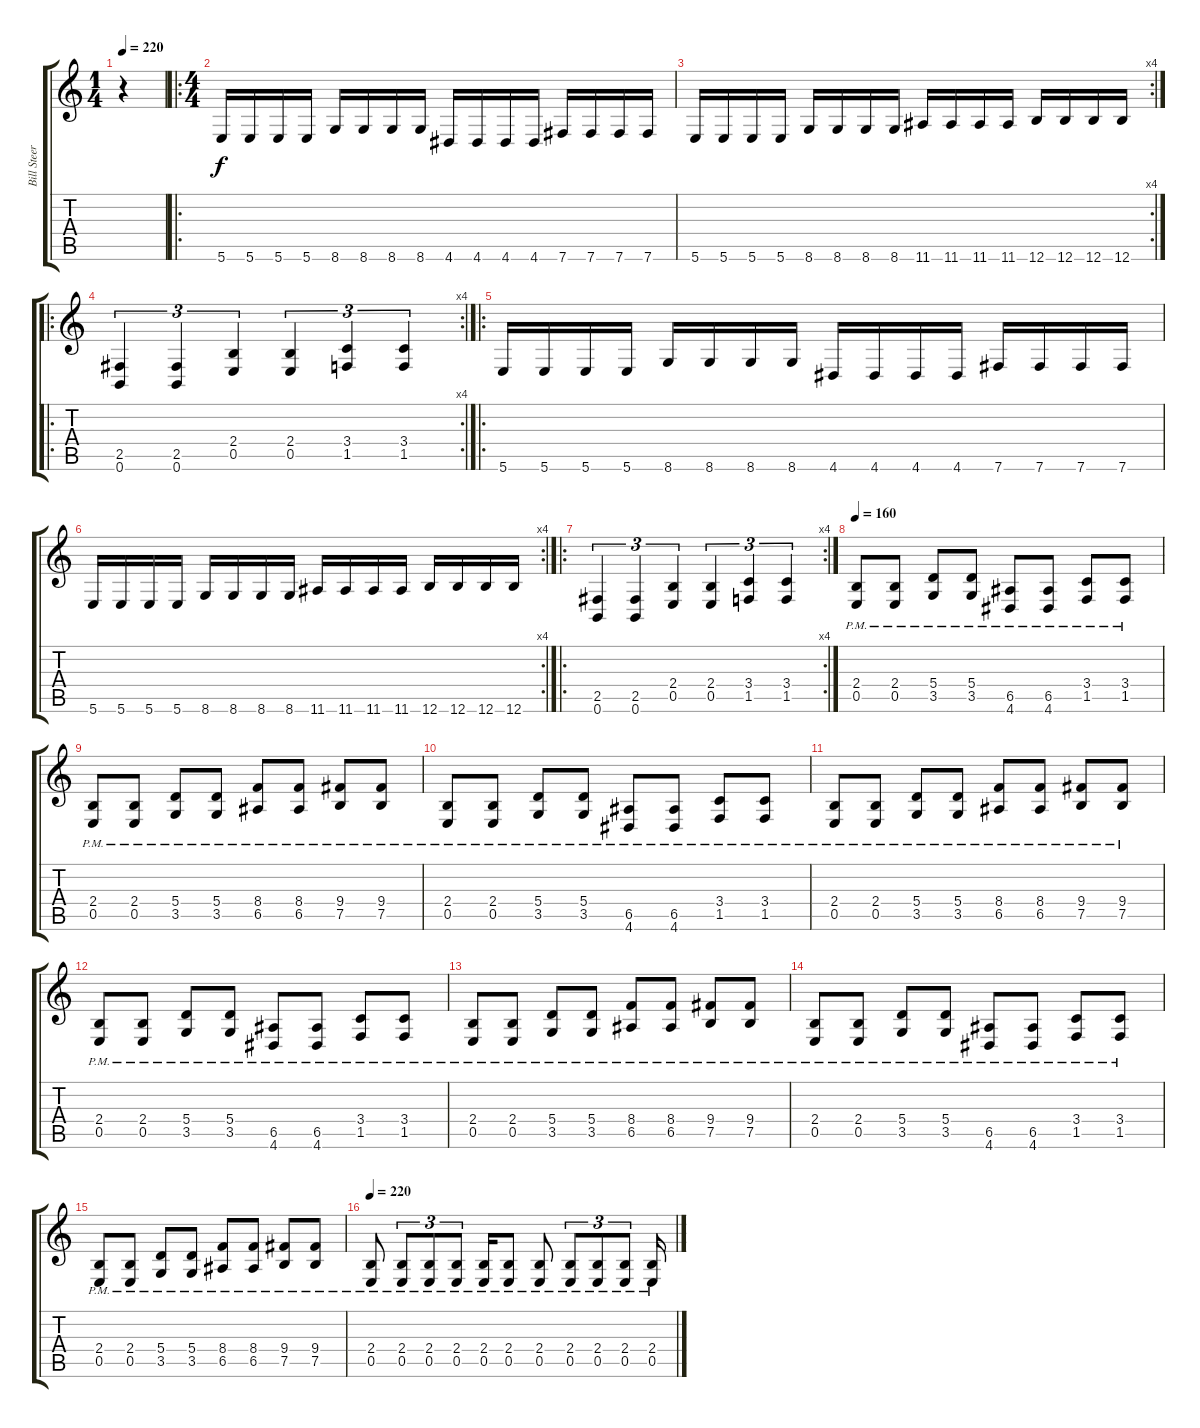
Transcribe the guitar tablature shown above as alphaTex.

\track ("Bill Steer" "Bill Steer") {instrument distortionguitar}
\staff {score tabs}
\tuning (B3 Gb3 D3 A2 E2 B1) {hide}
\ts (1 4)
\tempo 220
\clef g2
\ks c
r.4{dy f instrument distortionguitar} |
\ro
\ts (4 4)
5.6.16 5.6.16 5.6.16 5.6.16 8.6.16 8.6.16 8.6.16 8.6.16 4.6.16 4.6.16 4.6.16 4.6.16 7.6.16 7.6.16 7.6.16 7.6.16 |
\rc 4
5.6.16 5.6.16 5.6.16 5.6.16 8.6.16 8.6.16 8.6.16 8.6.16 11.6.16 11.6.16 11.6.16 11.6.16 12.6.16 12.6.16 12.6.16 12.6.16 |
\ro
\rc 4
(2.5 0.6).4{tu (3 2)} (2.5 0.6).4{tu (3 2)} (2.4 0.5).4{tu (3 2)} (2.4 0.5).4{tu (3 2)} (3.4 1.5).4{tu (3 2)} (3.4 1.5).4{tu (3 2)} |
\ro
5.6.16 5.6.16 5.6.16 5.6.16 8.6.16 8.6.16 8.6.16 8.6.16 4.6.16 4.6.16 4.6.16 4.6.16 7.6.16 7.6.16 7.6.16 7.6.16 |
\rc 4
5.6.16 5.6.16 5.6.16 5.6.16 8.6.16 8.6.16 8.6.16 8.6.16 11.6.16 11.6.16 11.6.16 11.6.16 12.6.16 12.6.16 12.6.16 12.6.16 |
\ro
\rc 4
(2.5 0.6).4{tu (3 2)} (2.5 0.6).4{tu (3 2)} (2.4 0.5).4{tu (3 2)} (2.4 0.5).4{tu (3 2)} (3.4 1.5).4{tu (3 2)} (3.4 1.5).4{tu (3 2)} |
\tempo 160
(2.4{pm} 0.5{pm}).8 (2.4{pm} 0.5{pm}).8 (5.4{pm} 3.5{pm}).8 (5.4{pm} 3.5{pm}).8 (6.5{pm} 4.6{pm}).8 (6.5{pm} 4.6{pm}).8 (3.4{pm} 1.5{pm}).8 (3.4{pm} 1.5{pm}).8 |
(2.4{pm} 0.5{pm}).8 (2.4{pm} 0.5{pm}).8 (5.4{pm} 3.5{pm}).8 (5.4{pm} 3.5{pm}).8 (8.4{pm} 6.5{pm}).8 (8.4{pm} 6.5{pm}).8 (9.4{pm} 7.5{pm}).8 (9.4{pm} 7.5{pm}).8 |
(2.4{pm} 0.5{pm}).8 (2.4{pm} 0.5{pm}).8 (5.4{pm} 3.5{pm}).8 (5.4{pm} 3.5{pm}).8 (6.5{pm} 4.6{pm}).8 (6.5{pm} 4.6{pm}).8 (3.4{pm} 1.5{pm}).8 (3.4{pm} 1.5{pm}).8 |
(2.4{pm} 0.5{pm}).8 (2.4{pm} 0.5{pm}).8 (5.4{pm} 3.5{pm}).8 (5.4{pm} 3.5{pm}).8 (8.4{pm} 6.5{pm}).8 (8.4{pm} 6.5{pm}).8 (9.4{pm} 7.5{pm}).8 (9.4{pm} 7.5{pm}).8 |
(2.4{pm} 0.5{pm}).8 (2.4{pm} 0.5{pm}).8 (5.4{pm} 3.5{pm}).8 (5.4{pm} 3.5{pm}).8 (6.5{pm} 4.6{pm}).8 (6.5{pm} 4.6{pm}).8 (3.4{pm} 1.5{pm}).8 (3.4{pm} 1.5{pm}).8 |
(2.4{pm} 0.5{pm}).8 (2.4{pm} 0.5{pm}).8 (5.4{pm} 3.5{pm}).8 (5.4{pm} 3.5{pm}).8 (8.4{pm} 6.5{pm}).8 (8.4{pm} 6.5{pm}).8 (9.4{pm} 7.5{pm}).8 (9.4{pm} 7.5{pm}).8 |
(2.4{pm} 0.5{pm}).8 (2.4{pm} 0.5{pm}).8 (5.4{pm} 3.5{pm}).8 (5.4{pm} 3.5{pm}).8 (6.5{pm} 4.6{pm}).8 (6.5{pm} 4.6{pm}).8 (3.4{pm} 1.5{pm}).8 (3.4{pm} 1.5{pm}).8 |
(2.4{pm} 0.5{pm}).8 (2.4{pm} 0.5{pm}).8 (5.4{pm} 3.5{pm}).8 (5.4{pm} 3.5{pm}).8 (8.4{pm} 6.5{pm}).8 (8.4{pm} 6.5{pm}).8 (9.4{pm} 7.5{pm}).8 (9.4{pm} 7.5{pm}).8 |
\tempo 220
(2.4{pm} 0.5{pm}).8 (2.4{pm} 0.5{pm}).8{tu (3 2)} (2.4{pm} 0.5{pm}).8{tu (3 2)} (2.4{pm} 0.5{pm}).8{tu (3 2)} (2.4{pm} 0.5{pm}).16 (2.4{pm} 0.5{pm}).8 (2.4{pm} 0.5{pm}).8 (2.4{pm} 0.5{pm}).8{tu (3 2)} (2.4{pm} 0.5{pm}).8{tu (3 2)} (2.4{pm} 0.5{pm}).8{tu (3 2)} (2.4{pm} 0.5{pm}).16
